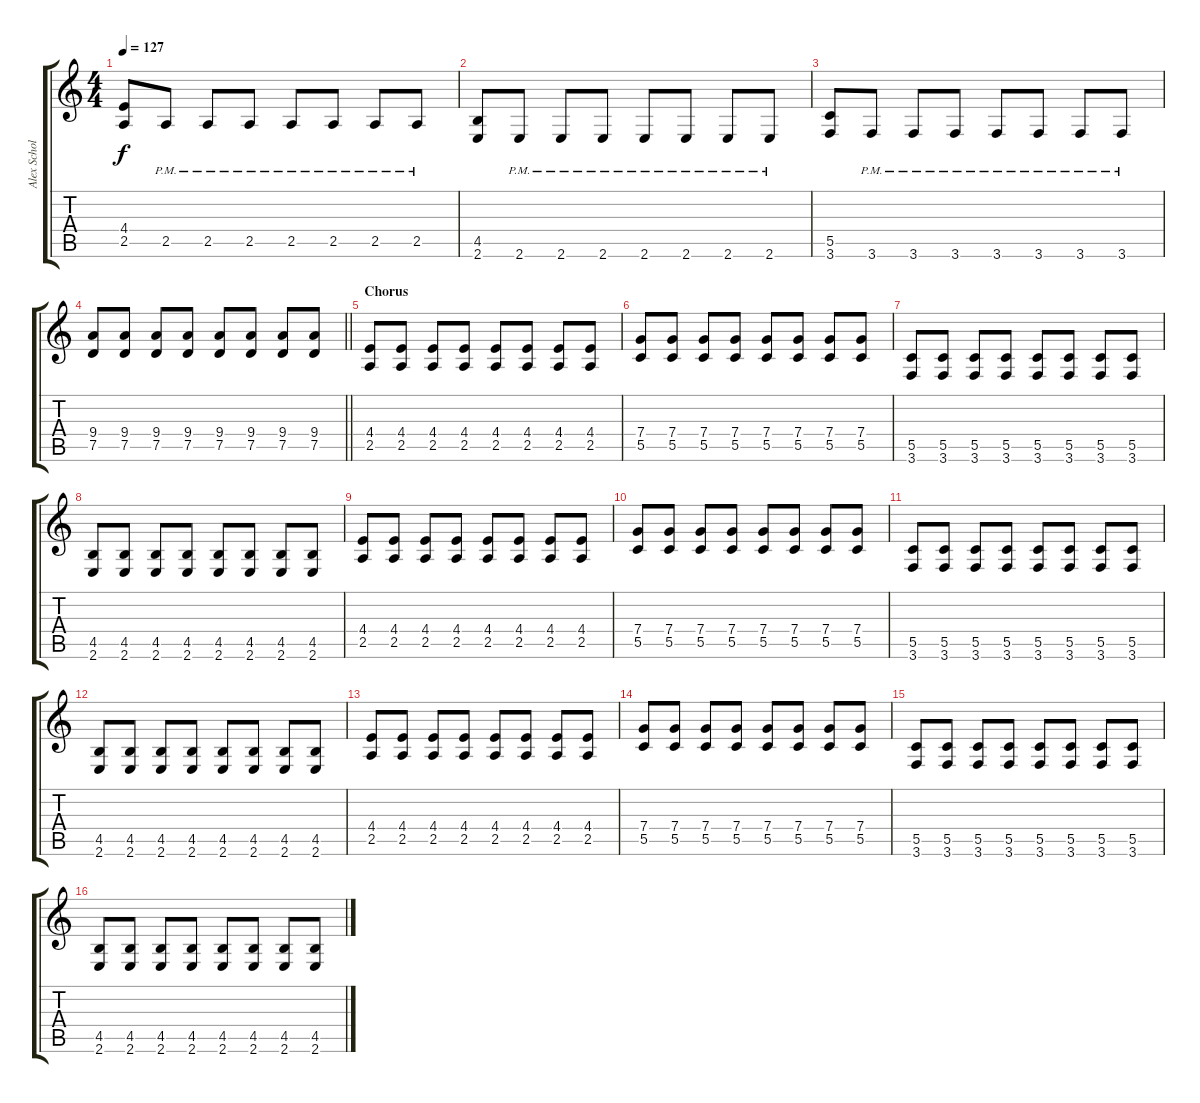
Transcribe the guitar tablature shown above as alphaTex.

\track ("Alex Scholpp " "Alex Schol") {instrument overdrivenguitar}
\staff {score tabs}
\tuning (D4 A3 F3 C3 G2 D2) {hide}
\ts (4 4)
\tempo 127
\clef g2
\ks c
(4.4 2.5).8{dy f} 2.5{pm}.8 2.5{pm}.8 2.5{pm}.8 2.5{pm}.8 2.5{pm}.8 2.5{pm}.8 2.5{pm}.8 |
(4.5 2.6).8 2.6{pm}.8 2.6{pm}.8 2.6{pm}.8 2.6{pm}.8 2.6{pm}.8 2.6{pm}.8 2.6{pm}.8 |
(5.5 3.6).8 3.6{pm}.8 3.6{pm}.8 3.6{pm}.8 3.6{pm}.8 3.6{pm}.8 3.6{pm}.8 3.6{pm}.8 |
\barLineRight lightlight
(9.4 7.5).8 (9.4 7.5).8 (9.4 7.5).8 (9.4 7.5).8 (9.4 7.5).8 (9.4 7.5).8 (9.4 7.5).8 (9.4 7.5).8 |
\section ("" "Chorus")
(4.4 2.5).8 (4.4 2.5).8 (4.4 2.5).8 (4.4 2.5).8 (4.4 2.5).8 (4.4 2.5).8 (4.4 2.5).8 (4.4 2.5).8 |
(7.4 5.5).8 (7.4 5.5).8 (7.4 5.5).8 (7.4 5.5).8 (7.4 5.5).8 (7.4 5.5).8 (7.4 5.5).8 (7.4 5.5).8 |
(5.5 3.6).8 (5.5 3.6).8 (5.5 3.6).8 (5.5 3.6).8 (5.5 3.6).8 (5.5 3.6).8 (5.5 3.6).8 (5.5 3.6).8 |
(4.5 2.6).8 (4.5 2.6).8 (4.5 2.6).8 (4.5 2.6).8 (4.5 2.6).8 (4.5 2.6).8 (4.5 2.6).8 (4.5 2.6).8 |
(4.4 2.5).8 (4.4 2.5).8 (4.4 2.5).8 (4.4 2.5).8 (4.4 2.5).8 (4.4 2.5).8 (4.4 2.5).8 (4.4 2.5).8 |
(7.4 5.5).8 (7.4 5.5).8 (7.4 5.5).8 (7.4 5.5).8 (7.4 5.5).8 (7.4 5.5).8 (7.4 5.5).8 (7.4 5.5).8 |
(5.5 3.6).8 (5.5 3.6).8 (5.5 3.6).8 (5.5 3.6).8 (5.5 3.6).8 (5.5 3.6).8 (5.5 3.6).8 (5.5 3.6).8 |
(4.5 2.6).8 (4.5 2.6).8 (4.5 2.6).8 (4.5 2.6).8 (4.5 2.6).8 (4.5 2.6).8 (4.5 2.6).8 (4.5 2.6).8 |
(4.4 2.5).8 (4.4 2.5).8 (4.4 2.5).8 (4.4 2.5).8 (4.4 2.5).8 (4.4 2.5).8 (4.4 2.5).8 (4.4 2.5).8 |
(7.4 5.5).8 (7.4 5.5).8 (7.4 5.5).8 (7.4 5.5).8 (7.4 5.5).8 (7.4 5.5).8 (7.4 5.5).8 (7.4 5.5).8 |
(5.5 3.6).8 (5.5 3.6).8 (5.5 3.6).8 (5.5 3.6).8 (5.5 3.6).8 (5.5 3.6).8 (5.5 3.6).8 (5.5 3.6).8 |
(4.5 2.6).8 (4.5 2.6).8 (4.5 2.6).8 (4.5 2.6).8 (4.5 2.6).8 (4.5 2.6).8 (4.5 2.6).8 (4.5 2.6).8
